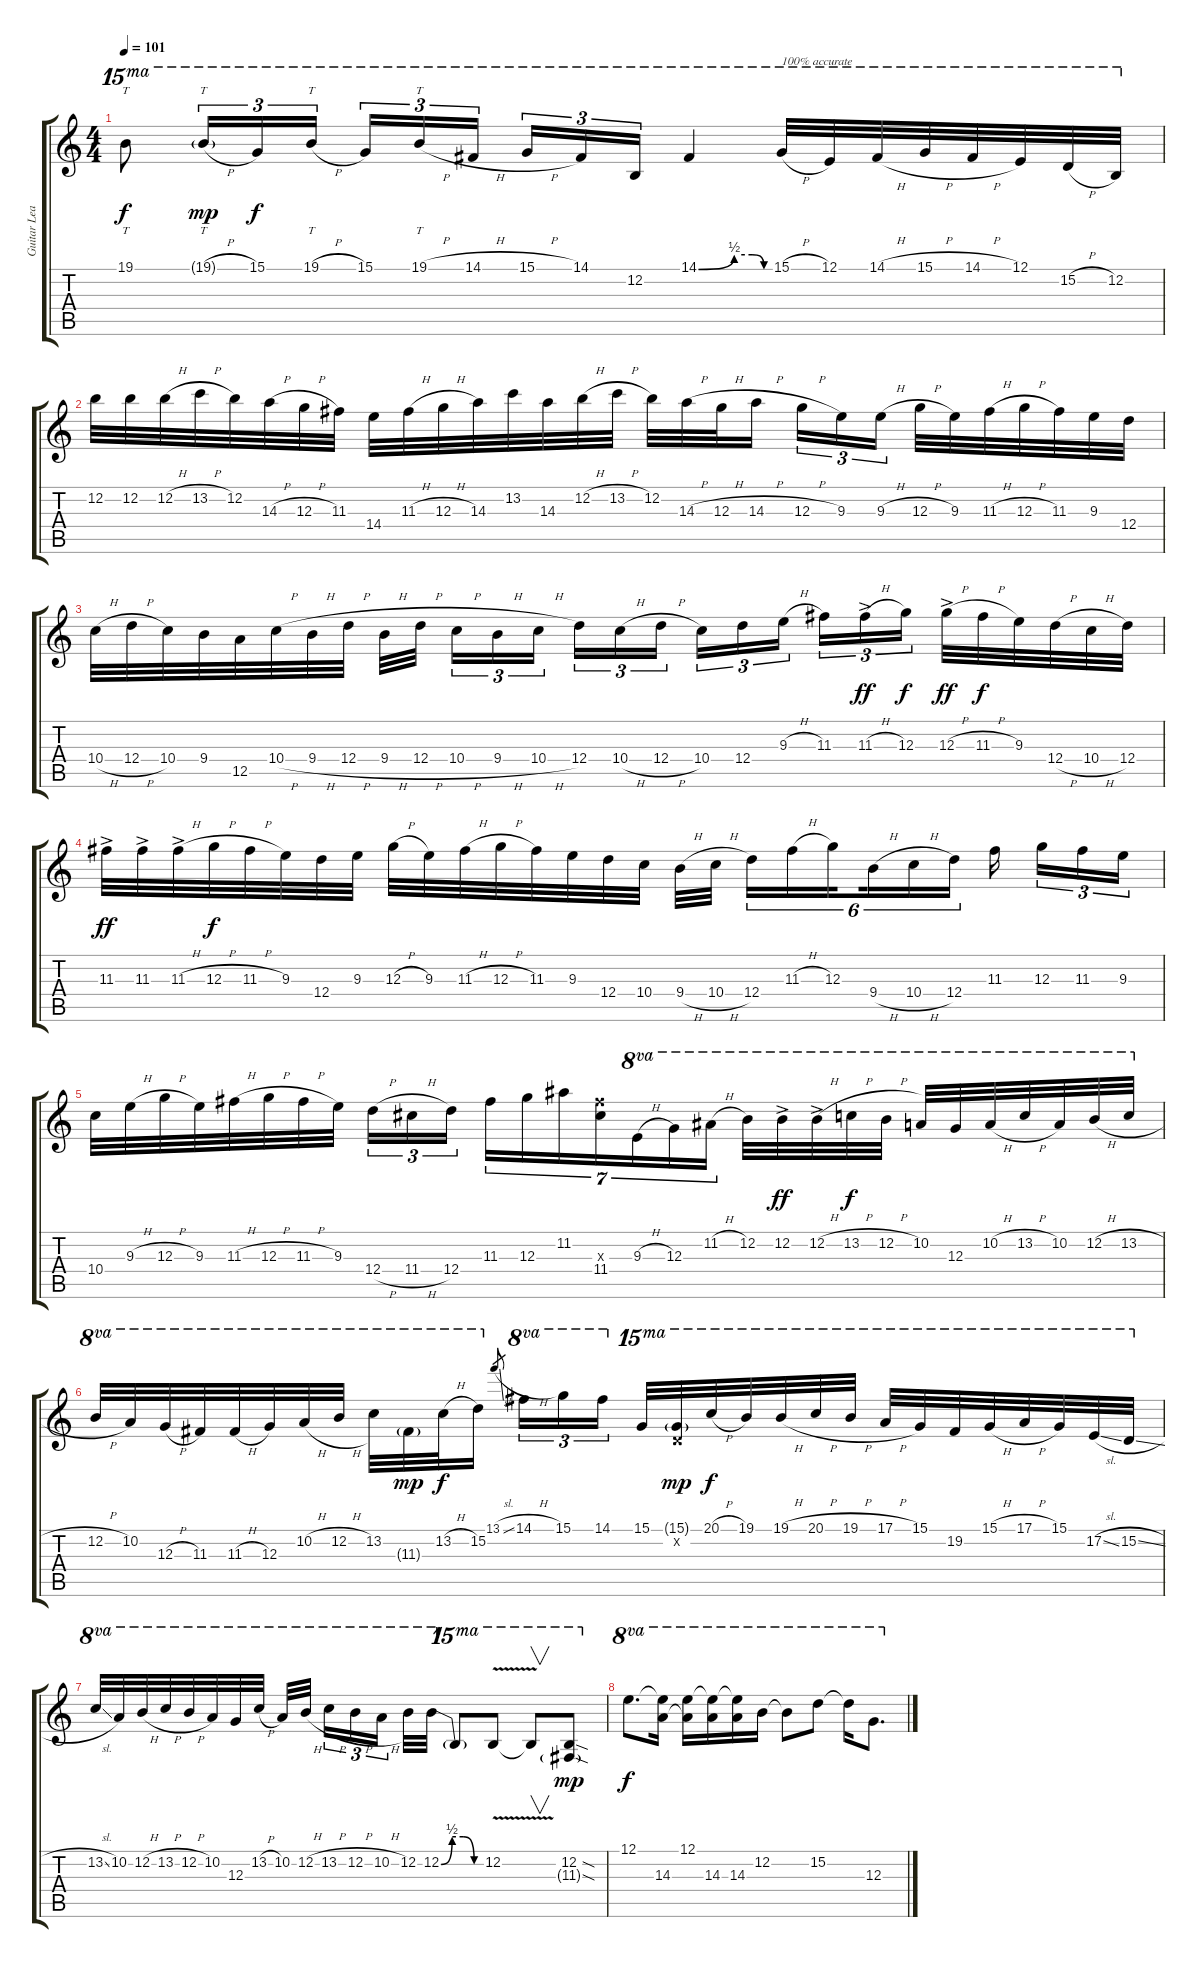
\track ("Guitar Lead" "Guitar Lea") {instrument overdrivenguitar}
\staff {score tabs}
\tuning (E4 B3 G3 D3 A2 E2) {hide}
\ts (4 4)
\tempo 101
\clef g2
\ks c
19.1.8{tt ot 15ma dy f} 19.1{h g}.16{tt tu (3 2) ot 15ma dy mp} 15.1.16{tu (3 2) ot 15ma dy f} 19.1{h}.16{tt tu (3 2) ot 15ma} 15.1.16{tu (3 2) ot 15ma} 19.1{h}.16{tt tu (3 2) ot 15ma} 14.1{h}.16{tu (3 2) ot 15ma beam splitsecondary} 15.1{h}.16{tu (3 2) ot 15ma} 14.1.16{tu (3 2) ot 15ma} 12.2.16{tu (3 2) ot 15ma} 14.1{be (custom 0 0 30 2 45 2 55 0 60 0)}.4{ot 15ma} 15.1{h}.32{ot 15ma txt "100% accurate"} 12.1.32{ot 15ma} 14.1{h}.32{ot 15ma} 15.1{h}.32{ot 15ma} 14.1{h}.32{ot 15ma} 12.1.32{ot 15ma} 15.2{h}.32{ot 15ma} 12.2.32{ot 15ma} |
12.2.32 12.2.32 12.2{h}.32 13.2{h}.32 12.2.32 14.3{h}.32 12.3{h}.32 11.3.32 14.4.32 11.3{h}.32 12.3{h}.32 14.3.32 13.2.32 14.3.32 12.2{h}.32 13.2{h}.32 12.2.32 14.3{h}.32 12.3{h}.32 14.3{h}.16{beam splitsecondary} 12.3{h}.16{tu (3 2)} 9.3.16{tu (3 2)} 9.3{h}.16{tu (3 2)} 12.3{h}.32 9.3.32 11.3{h}.32 12.3{h}.32 11.3.32 9.3.32 12.4.32 |
10.4{h}.32 12.4{h}.32 10.4.32 9.4.32 12.5.32 10.4{h}.32 9.4{h}.32 12.4{h}.32 9.4{h}.32 12.4{h}.32{beam splitsecondary} 10.4{h}.16{tu (3 2)} 9.4{h}.16{tu (3 2)} 10.4{h}.16{tu (3 2) beam splitsecondary} 12.4.16{tu (3 2)} 10.4{h}.16{tu (3 2)} 12.4{h}.16{tu (3 2) beam splitsecondary} 10.4.16{tu (3 2)} 12.4.16{tu (3 2)} 9.3{h}.16{tu (3 2) beam splitsecondary} 11.3.16{tu (3 2)} 11.3{h ac}.16{tu (3 2) dy ff} 12.3.16{tu (3 2) dy f beam splitsecondary} 12.3{h ac}.32{dy ff} 11.3{h}.32{dy f} 9.3.32 12.4{h}.32 10.4{h}.32 12.4.32 |
11.3{ac}.32{dy ff} 11.3{ac}.32 11.3{h ac}.32 12.3{h}.32{dy f} 11.3{h}.32 9.3.32 12.4.32 9.3.32 12.3{h}.32 9.3.32 11.3{h}.32 12.3{h}.32 11.3.32 9.3.32 12.4.32 10.4.32 9.4{h}.32 10.4{h}.32{beam splitsecondary} 12.4.16{tu (6 4)} 11.3{h}.16{tu (6 4)} 12.3.16{tu (6 4) beam splitsecondary} 9.4{h}.16{tu (6 4)} 10.4{h}.16{tu (6 4)} 12.4.16{tu (6 4) beam splitsecondary} 11.3.16{beam splitsecondary} 12.3.16{tu (3 2)} 11.3.16{tu (3 2)} 9.3.16{tu (3 2)} |
10.4.32 9.3{h}.32 12.3{h}.32 9.3.32 11.3{h}.32 12.3{h}.32 11.3{h}.32 9.3.32 12.4{h}.16{tu (3 2)} 11.4{h}.16{tu (3 2)} 12.4.16{tu (3 2) beam splitsecondary} 11.3.16{tu (7 4)} 12.3.16{tu (7 4)} 11.2.16{tu (7 4)} (11.3{x} 11.4).16{tu (7 4)} 9.3{h}.16{tu (7 4) ot 8va} 12.3.16{tu (7 4) ot 8va} 11.2{h}.16{tu (7 4) ot 8va beam splitsecondary} 12.2.32{ot 8va} 12.2{ac}.32{ot 8va dy ff} 12.2{h ac}.32{ot 8va} 13.2{h}.32{ot 8va dy f} 12.2{h}.32{ot 8va} 10.2.32{ot 8va} 12.3.32{ot 8va} 10.2{h}.32{ot 8va} 13.2{h}.32{ot 8va} 10.2.32{ot 8va} 12.2{h}.32{ot 8va} 13.2{h}.32{ot 8va} |
12.2{h}.32{ot 8va} 10.2.32{ot 8va} 12.3{h}.32{ot 8va} 11.3.32{ot 8va} 11.3{h}.32{ot 8va} 12.3.32{ot 8va} 10.2{h}.32{ot 8va} 12.2{h}.32{ot 8va} 13.2.32{ot 8va beam Down} 11.3{g}.32{ot 8va dy mp beam Down} 13.2{h}.32{ot 8va dy f beam Down} 15.2.16{ot 8va beam Down} 13.1{sl}.8{gr beam splitsecondary} 14.1{h}.16{tu (3 2) ot 8va beam Down} 15.1.16{tu (3 2) ot 8va beam Down} 14.1.16{tu (3 2) ot 8va beam Down} 15.1.32{ot 15ma} (15.1{g} 15.2{x}).32{ot 15ma dy mp} 20.1{h}.32{ot 15ma dy f} 19.1.32{ot 15ma} 19.1{h}.32{ot 15ma} 20.1{h}.32{ot 15ma} 19.1{h}.32{ot 15ma} 17.1{h}.32{ot 15ma} 15.1.32{ot 15ma} 19.2.32{ot 15ma} 15.1{h}.32{ot 15ma} 17.1{h}.32{ot 15ma} 15.1.32{ot 15ma} 17.2{sl}.32{ot 15ma} 15.2{sl}.32{ot 15ma} |
13.2{sl}.32{ot 8va} 10.2.32{ot 8va} 12.2{h}.32{ot 8va} 13.2{h}.32{ot 8va} 12.2{h}.32{ot 8va} 10.2.32{ot 8va} 12.3.32{ot 8va} 13.2{h}.32{ot 8va} 10.2.32{ot 8va} 12.2{h}.32{ot 8va beam splitsecondary} 13.2{h}.16{tu (3 2) ot 8va} 12.2{h}.16{tu (3 2) ot 8va} 10.2{h}.16{tu (3 2) ot 8va beam splitsecondary} 12.2.32{ot 8va} 12.2{be (custom 0 0 15 2 30 2 45 0 60 0)}.32{ot 8va} 12.2{t}.8{ot 15ma} 12.2{v}.8{ot 15ma} 12.2{t}.8{v ot 15ma} (12.2{sod} 11.3{sod g}).8{ot 15ma dy mp} |
12.1.8{d ot 8va dy f} (12.1{t} 14.3).16{ot 8va} (12.1 14.3{t}).16{ot 8va} (12.1{t} 14.3).16{ot 8va} (12.1{t} 14.3).16{ot 8va} 12.2.16{ot 8va} 12.2{t}.8{ot 8va} 15.2.8{ot 8va} 15.2{t}.16{ot 8va} 12.3.8{d ot 8va}
